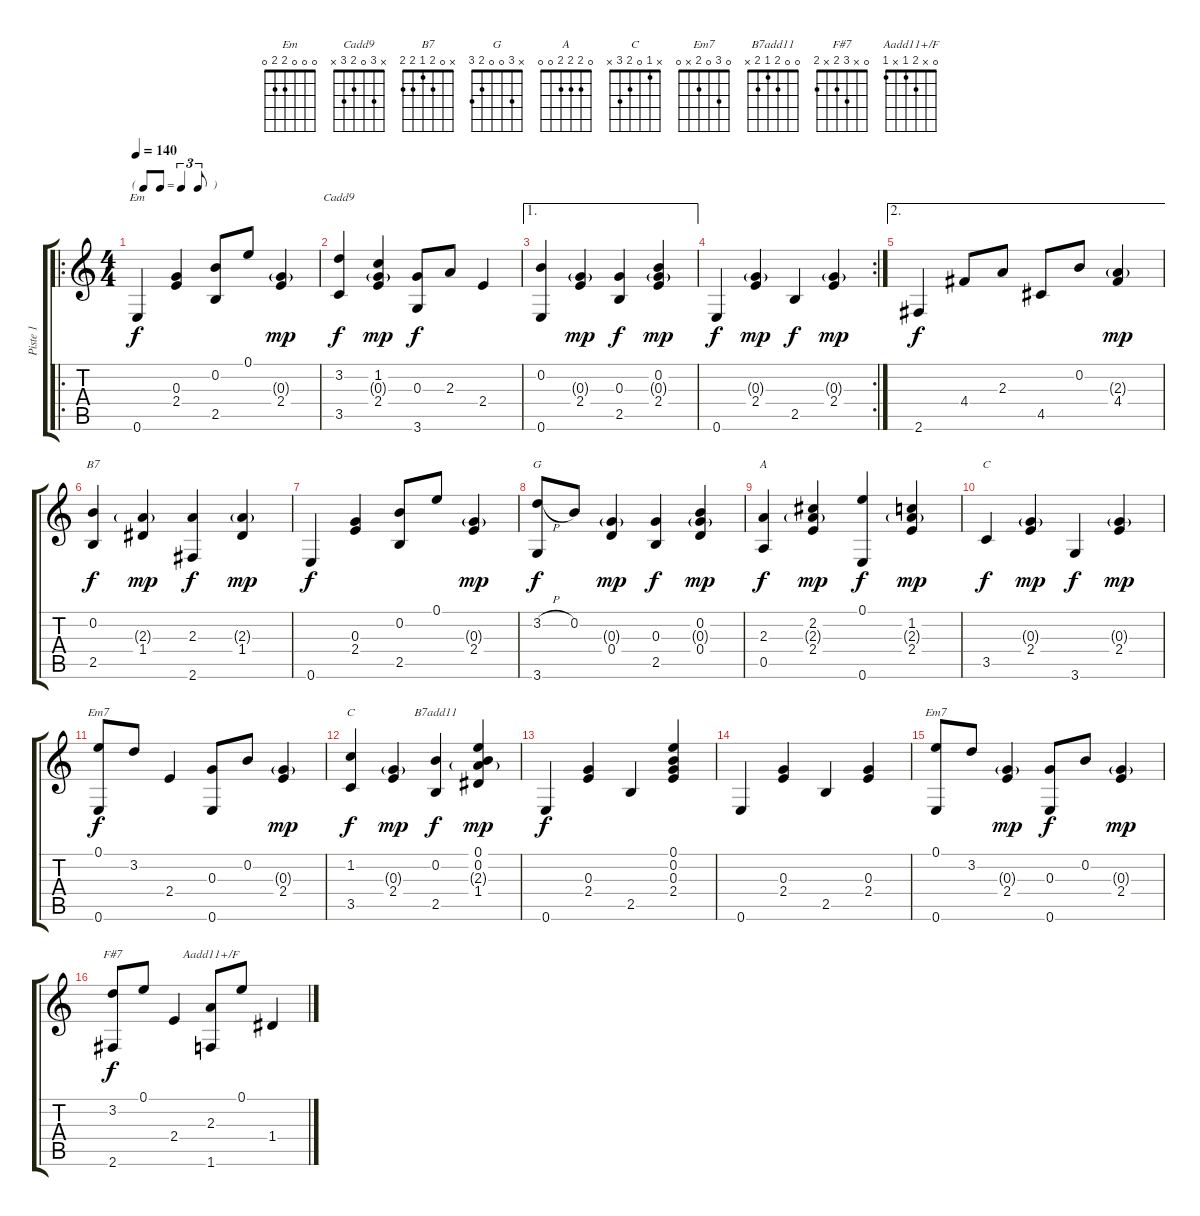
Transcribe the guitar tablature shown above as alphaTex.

\track ("Piste 1" "Piste 1") {instrument acousticguitarnylon}
\staff {score tabs}
\tuning (E4 B3 G3 D3 A2 E2) {hide}
\chord ("Em" 0 0 0 2 2 0)
\chord ("Cadd9" x 3 0 2 3 x)
\chord ("B7" x 0 2 1 2 2)
\chord ("G" x 3 0 0 2 3)
\chord ("A" 0 2 2 2 0 0)
\chord ("C" x x x 2 3 x)
\chord ("Em7" 0 3 0 2 2 0)
\chord ("C" x 1 0 2 3 x)
\chord ("B7add11" 0 0 2 1 2 x)
\chord ("Em7" 0 3 0 2 x 0)
\chord ("F#7" 0 x 3 2 x 2)
\chord ("Aadd11+/F" 0 x 2 1 x 1)
\ro
\ts (4 4)
\tf triplet8th
\tempo 140
\clef g2
\ks c
0.6.4{ch "Em" dy f instrument acousticguitarnylon} (0.3 2.4).4 (0.2 2.5).8 0.1.8 (0.3{g} 2.4).4{dy mp} |
(3.2 3.5).4{ch "Cadd9" dy f} (1.2 0.3{g} 2.4).4{dy mp} (0.3 3.6).8{dy f} 2.3.8 2.4.4 |
\ae 1
(0.2 0.6).4 (0.3{g} 2.4).4{dy mp} (0.3 2.5).4{dy f} (0.2 0.3{g} 2.4).4{dy mp} |
\rc 2
0.6.4{dy f} (0.3{g} 2.4).4{dy mp} 2.5.4{dy f} (0.3{g} 2.4).4{dy mp} |
\ae 2
2.6.4{dy f} 4.4.8 2.3.8 4.5.8 0.2.8 (2.3{g} 4.4).4{dy mp} |
(0.2 2.5).4{ch "B7" dy f} (2.3{g} 1.4).4{dy mp} (2.3 2.6).4{dy f} (2.3{g} 1.4).4{dy mp} |
0.6.4{dy f} (0.3 2.4).4 (0.2 2.5).8 0.1.8 (0.3{g} 2.4).4{dy mp} |
(3.2{h} 3.6).8{ch "G" dy f} 0.2.8 (0.3{g} 0.4).4{dy mp} (0.3 2.5).4{dy f} (0.2 0.3{g} 0.4).4{dy mp} |
(2.3 0.5).4{ch "A" dy f} (2.2 2.3{g} 2.4).4{dy mp} (0.1 0.6).4{dy f} (1.2 2.3{g} 2.4).4{dy mp} |
3.5.4{ch "C" dy f} (0.3{g} 2.4).4{dy mp} 3.6.4{dy f} (0.3{g} 2.4).4{dy mp} |
(0.1 0.6).8{ch "Em7" dy f} 3.2.8 2.4.4 (0.3 0.6).8 0.2.8 (0.3{g} 2.4).4{dy mp} |
(1.2 3.5).4{ch "C" dy f} (0.3{g} 2.4).4{dy mp} (0.2 2.5).4{ch "B7add11" dy f} (0.1 0.2 2.3{g} 1.4).4{dy mp} |
0.6.4{dy f} (0.3 2.4).4 2.5.4 (0.1 0.2 0.3 2.4).4 |
0.6.4 (0.3 2.4).4 2.5.4 (0.3 2.4).4 |
(0.1 0.6).8{ch "Em7"} 3.2.8 (0.3{g} 2.4).4{dy mp} (0.3 0.6).8{dy f} 0.2.8 (0.3{g} 2.4).4{dy mp} |
(3.2 2.6).8{ch "F#7" dy f} 0.1.8 2.4.4 (2.3 1.6).8{ch "Aadd11+/F"} 0.1.8 1.4.4
